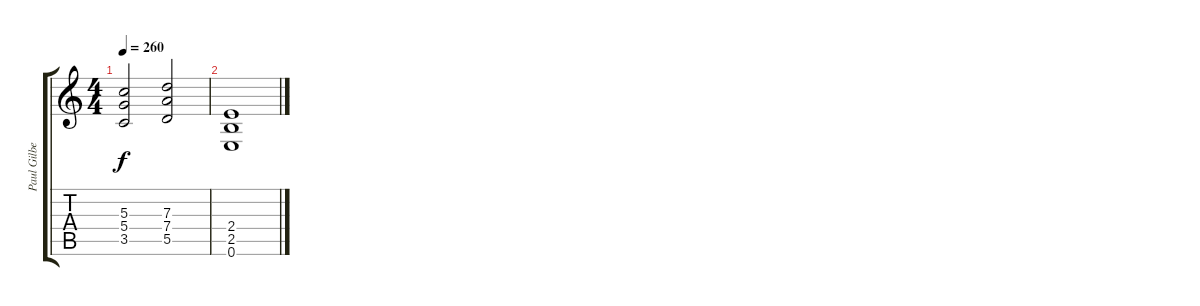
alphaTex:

\track ("Paul Gilbert" "Paul Gilbe") {instrument distortionguitar}
\staff {score tabs}
\tuning (E4 B3 G3 D3 A2 E2) {hide}
\ts (4 4)
\tempo 260
\clef g2
\ks c
(5.3 5.4 3.5).2{dy f} (7.3 7.4 5.5).2 |
(2.4 2.5 0.6).1
